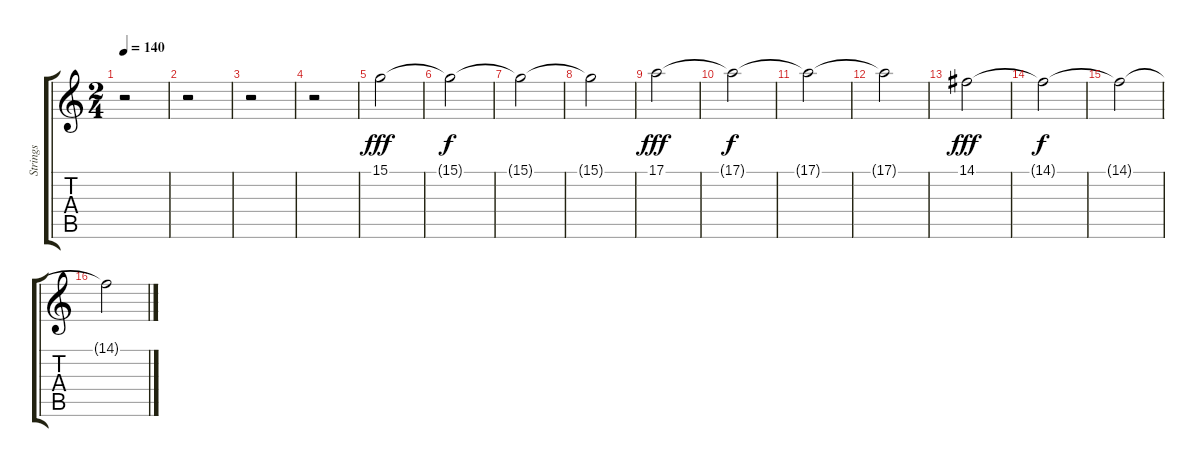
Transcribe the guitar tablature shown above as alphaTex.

\track ("Strings" "Strings") {instrument stringensemble1}
\staff {score tabs}
\tuning (E4 B3 G3 D3 A2 E2) {hide}
\ts (2 4)
\tempo 140
\clef g2
\ks c
r.2{dy f} |
r.2 |
r.2 |
r.2 |
15.1.2{dy fff} |
15.1{t}.2{dy f} |
15.1{t}.2 |
15.1{t}.2 |
17.1.2{dy fff} |
17.1{t}.2{dy f} |
17.1{t}.2 |
17.1{t}.2 |
14.1.2{dy fff} |
14.1{t}.2{dy f} |
14.1{t}.2 |
14.1{t}.2
